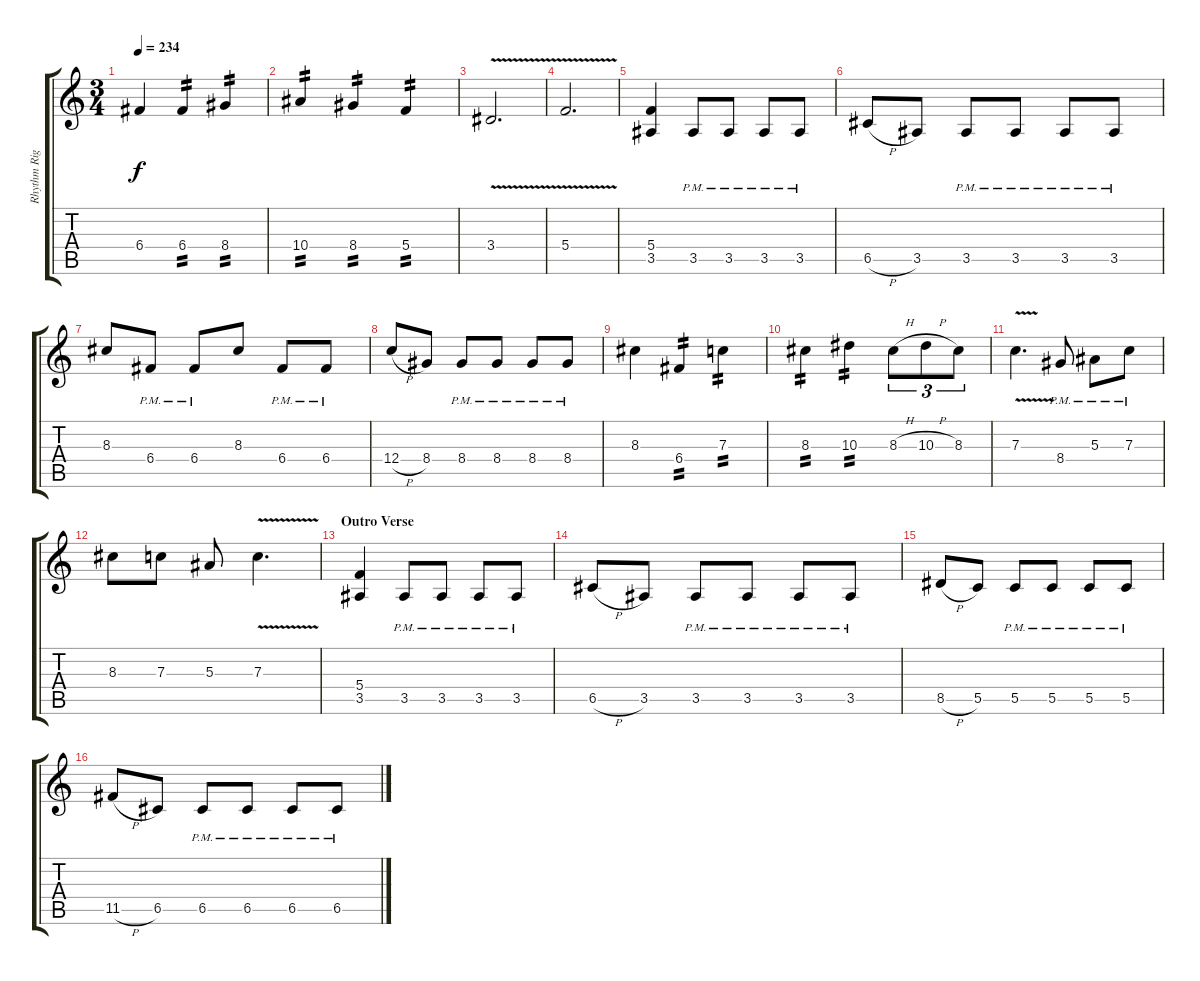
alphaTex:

\track ("Rhythm Right" "Rhythm Rig") {instrument overdrivenguitar}
\staff {score tabs}
\tuning (D4 A3 F3 C3 G2 D2) {hide}
\ts (3 4)
\tempo 234
\clef g2
\ks c
6.4.4{dy f} 6.4.4{tp 2} 8.4.4{tp 2} |
10.4.4{tp 2} 8.4.4{tp 2} 5.4.4{tp 2} |
3.4{v}.2{d} |
5.4{v}.2{d} |
(5.4 3.5).4 3.5{pm}.8 3.5{pm}.8 3.5{pm}.8 3.5{pm}.8 |
6.5{h}.8 3.5.8 3.5{pm}.8 3.5{pm}.8 3.5{pm}.8 3.5{pm}.8 |
8.3.8 6.4{pm}.8 6.4{pm}.8 8.3.8 6.4{pm}.8 6.4{pm}.8 |
12.4{h}.8 8.4.8 8.4{pm}.8 8.4{pm}.8 8.4{pm}.8 8.4{pm}.8 |
8.3.4 6.4.4{tp 2} 7.3.4{tp 2} |
8.3.4{tp 2} 10.3.4{tp 2} 8.3{h}.8{tu (3 2)} 10.3{h}.8{tu (3 2)} 8.3.8{tu (3 2)} |
7.3{v}.4{d} 8.4{pm}.8 5.3{pm}.8 7.3{pm}.8 |
8.3.8 7.3.8 5.3.8 7.3{v}.4{d} |
\section ("" "Outro Verse")
(5.4 3.5).4 3.5{pm}.8 3.5{pm}.8 3.5{pm}.8 3.5{pm}.8 |
6.5{h}.8 3.5.8 3.5{pm}.8 3.5{pm}.8 3.5{pm}.8 3.5{pm}.8 |
8.5{h}.8 5.5.8 5.5{pm}.8 5.5{pm}.8 5.5{pm}.8 5.5{pm}.8 |
11.5{h}.8 6.5.8 6.5{pm}.8 6.5{pm}.8 6.5{pm}.8 6.5{pm}.8
